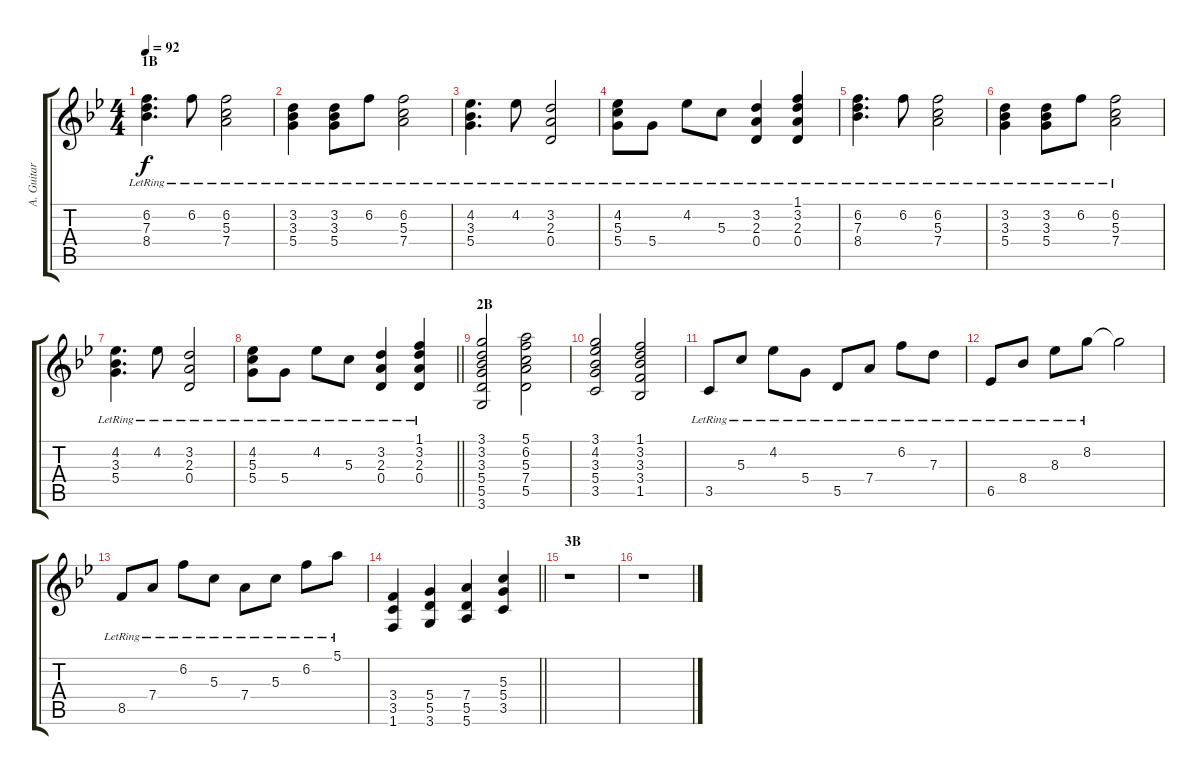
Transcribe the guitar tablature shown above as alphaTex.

\track ("A. Guitar I" "A. Guitar ") {instrument acousticguitarsteel}
\staff {score tabs}
\tuning (E4 B3 G3 D3 A2 E2) {hide}
\ts (4 4)
\section ("" "1B")
\tempo 92
\clef g2
\ks bb
(6.2{lr} 7.3{lr} 8.4{lr}).4{d dy f} 6.2{lr}.8 (6.2{lr} 5.3{lr} 7.4{lr}).2 |
(3.2{lr} 3.3{lr} 5.4{lr}).4 (3.2{lr} 3.3{lr} 5.4{lr}).8 6.2{lr}.8 (6.2{lr} 5.3{lr} 7.4{lr}).2 |
(4.2{lr} 3.3{lr} 5.4{lr}).4{d} 4.2{lr}.8 (3.2{lr} 2.3{lr} 0.4{lr}).2 |
(4.2{lr} 5.3{lr} 5.4{lr}).8 5.4{lr}.8 4.2{lr}.8 5.3{lr}.8 (3.2{lr} 2.3{lr} 0.4).4 (1.1{lr} 3.2{lr} 2.3{lr} 0.4).4 |
(6.2{lr} 7.3{lr} 8.4{lr}).4{d} 6.2{lr}.8 (6.2{lr} 5.3{lr} 7.4{lr}).2 |
(3.2{lr} 3.3{lr} 5.4{lr}).4 (3.2{lr} 3.3{lr} 5.4{lr}).8 6.2{lr}.8 (6.2{lr} 5.3{lr} 7.4{lr}).2 |
(4.2{lr} 3.3{lr} 5.4{lr}).4{d} 4.2{lr}.8 (3.2{lr} 2.3{lr} 0.4{lr}).2 |
\barLineRight lightlight
(4.2{lr} 5.3{lr} 5.4{lr}).8 5.4{lr}.8 4.2{lr}.8 5.3{lr}.8 (3.2{lr} 2.3{lr} 0.4).4 (1.1{lr} 3.2{lr} 2.3{lr} 0.4).4 |
\section ("" "2B")
(3.1 3.2 3.3 5.4 5.5 3.6).2 (5.1 6.2 5.3 7.4 5.5).2 |
(3.1 4.2 3.3 5.4 3.5).2 (1.1 3.2 3.3 3.4 1.5).2 |
3.5{lr}.8 5.3{lr}.8 4.2{lr}.8 5.4{lr}.8 5.5{lr}.8 7.4{lr}.8 6.2{lr}.8 7.3{lr}.8 |
6.5{lr}.8 8.4{lr}.8 8.3{lr}.8 8.2{lr}.8 8.2{t}.2 |
8.5{lr}.8 7.4{lr}.8 6.2{lr}.8 5.3{lr}.8 7.4{lr}.8 5.3{lr}.8 6.2{lr}.8 5.1{lr}.8 |
\barLineRight lightlight
(3.4 3.5 1.6).4 (5.4 5.5 3.6).4 (7.4 5.5 5.6).4 (5.3 5.4 3.5).4 |
\section ("" "3B")
r.1 |
r.1
